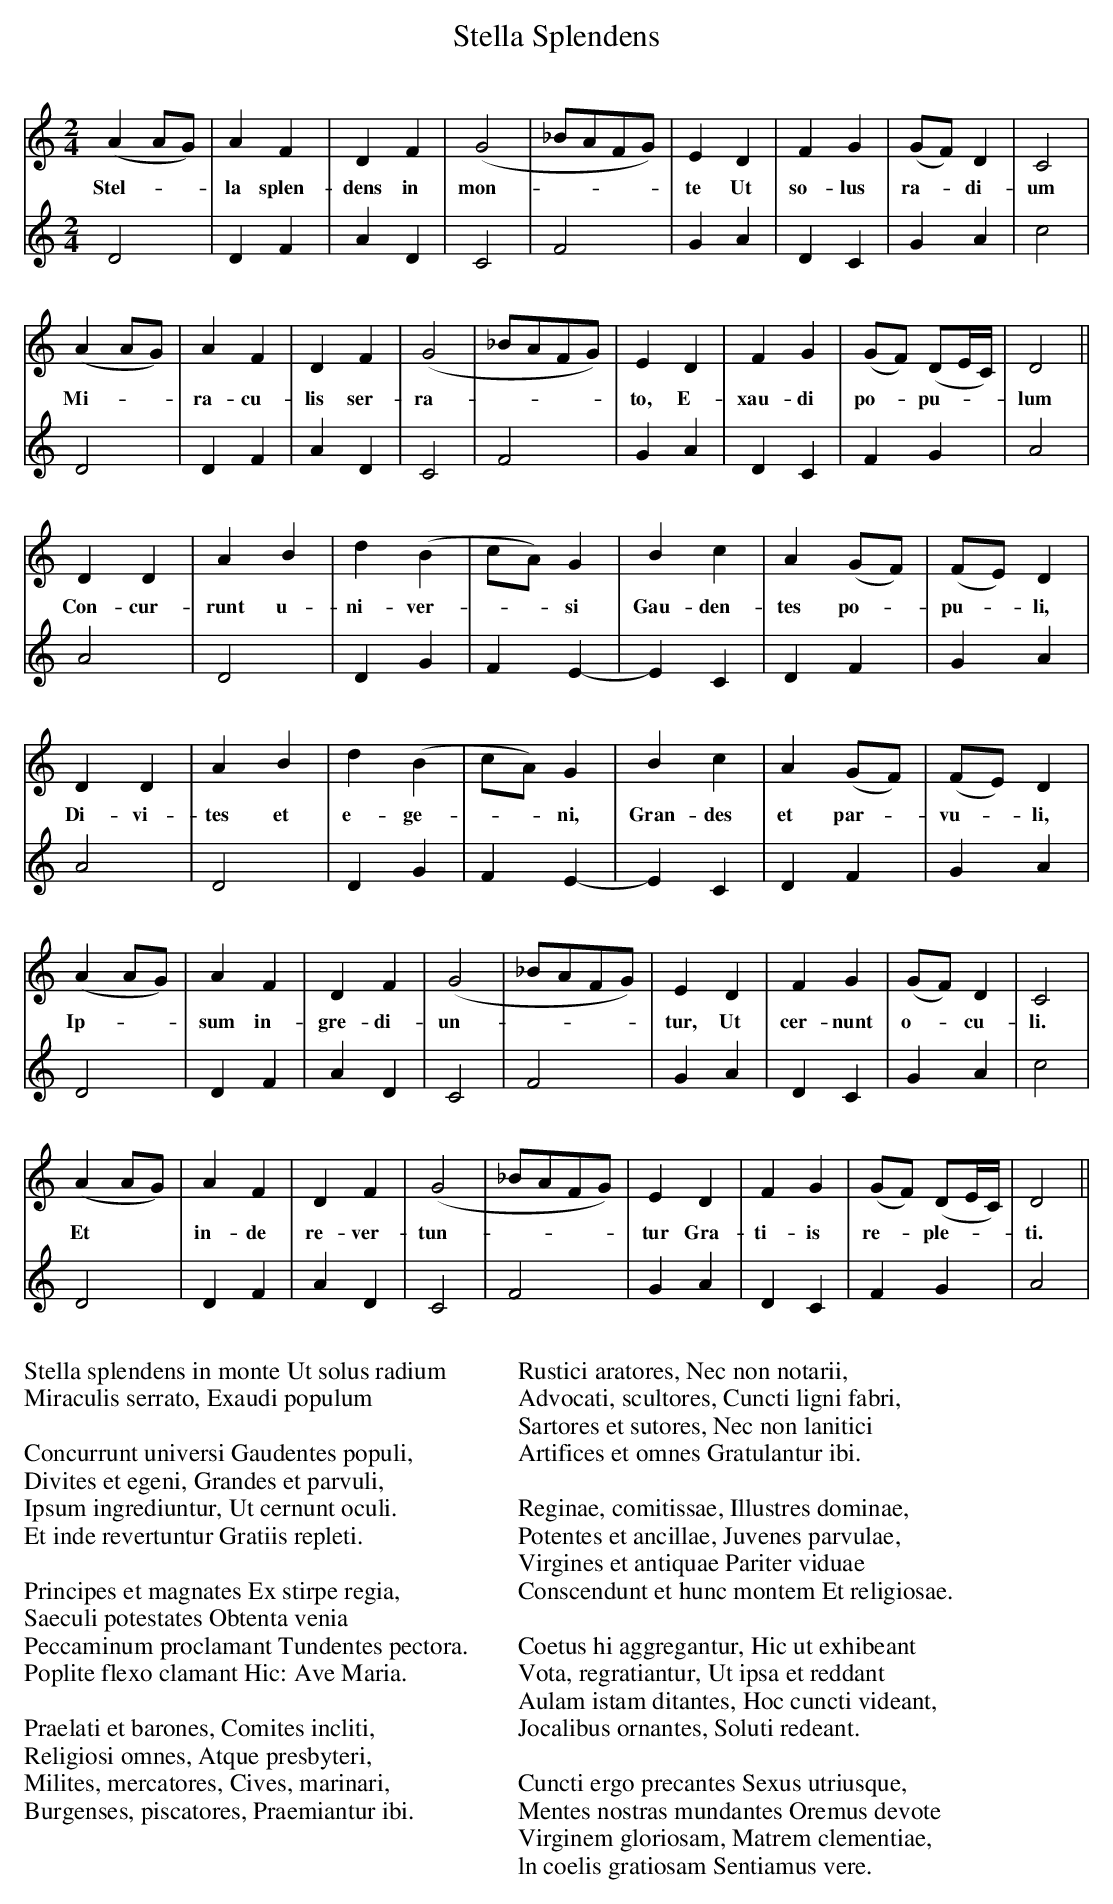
X:1
T: Stella Splendens
M: 2/4
L: 1/4
Q: 1/4=120
K: D Dorian
V: 1
 (A A/G/)|A     F| D    F|(G2|_B/A/F/G/)|E D | F  G |(G/F/) D|C2 |
w:Stel-**la splen-dens in mon- * * * *  te Ut so-lus ra-*  di-um
 (A A/G/)|A  F| D   F|(G2|_B/A/F/G/)|E  D| F  G|(G/F/) (D/E/4C/4)|D2 ||
w:Mi-**  ra-cu-lis ser-ra-* * * *  to, E-xau-di po-*   pu-**  lum
   D   D | A   B |d (B|c/A/) G |B   c | A (G/F/)|(F/E/) D |
w:Con-cur-runt u-ni-ver-**  si Gau-den-tes po-*   pu-*  li,
   D  D| A  B| d (B|c/A/) G  |  B   c |A (G/F/)|(F/E/) D |
w:Di-vi-tes et e-ge-* *   ni, Gran-des et par-*  vu-* li,
 (A A/G/)|A     F| D   F|(G2|_B/A/F/G/)|E    D | F   G |(G/F/) D|C2 |
w:Ip-**  sum   in-gre-di- un- * * * *  tur, Ut  cer-nunt o-*  cu-li.
 (A A/G/)|A  F| D  F|(G2|_B/A/F/G/)|E    D| F G|(G/F/) (D/E/4C/4)|D2 ||
w:Et* *  in-de re-ver-tun-* * * *  tur Gra-ti-is re-*   ple-**    ti.
V: 2
  D2|D F|AD|C2|F2|GA|DC|GA|c2 | D2|D F|AD|C2|F2|GA|DC|FG|A2 |
  A2|D2|D G|F E-|E C| D F|G A | A2|D2|D G|F E-|E  C|D F|G A  |
  D2|D F|AD|C2|F2|GA|DC|GA|c2 | D2|D F|AD|C2|F2|GA|DC|FG|A2 |
%%newpage
W:Stella splendens in monte Ut solus radium
W:Miraculis serrato, Exaudi populum
W:
W:Concurrunt universi Gaudentes populi,
W:Divites et egeni, Grandes et parvuli,
W:Ipsum ingrediuntur, Ut cernunt oculi.
W:Et inde revertuntur Gratiis repleti.
W:
W:Principes et magnates Ex stirpe regia,
W:Saeculi potestates Obtenta venia
W:Peccaminum proclamant Tundentes pectora.
W:Poplite flexo clamant Hic: Ave Maria.
W:
W:Praelati et barones, Comites incliti,
W:Religiosi omnes, Atque presbyteri,
W:Milites, mercatores, Cives, marinari,
W:Burgenses, piscatores, Praemiantur ibi.
W:
W:Rustici aratores, Nec non notarii,
W:Advocati, scultores, Cuncti ligni fabri,
W:Sartores et sutores, Nec non lanitici
W:Artifices et omnes Gratulantur ibi.
W:
W:Reginae, comitissae, Illustres dominae,
W:Potentes et ancillae, Juvenes parvulae,
W:Virgines et antiquae Pariter viduae
W:Conscendunt et hunc montem Et religiosae.
W:
W:Coetus hi aggregantur, Hic ut exhibeant
W:Vota, regratiantur, Ut ipsa et reddant
W:Aulam istam ditantes, Hoc cuncti videant,
W:Jocalibus ornantes, Soluti redeant.
W:
W:Cuncti ergo precantes Sexus utriusque,
W:Mentes nostras mundantes Oremus devote
W:Virginem gloriosam, Matrem clementiae,
W:ln coelis gratiosam Sentiamus vere.
